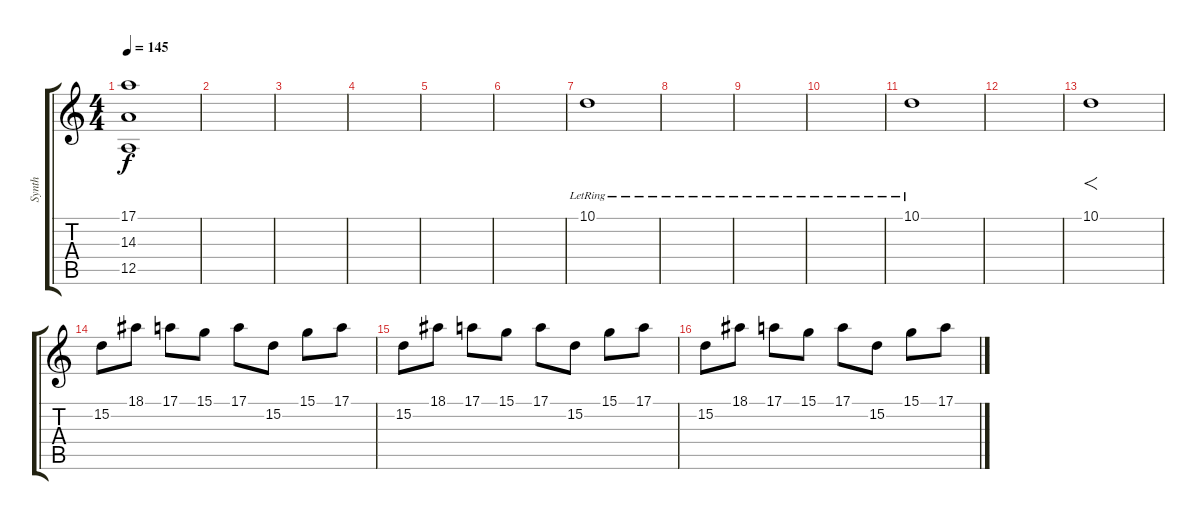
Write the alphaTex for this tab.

\track ("Synth" "Synth") {instrument stringensemble1}
\staff {score tabs}
\tuning (E4 B3 G3 D3 A2 E2) {hide}
\ts (4 4)
\tempo 145
\clef g2
\ks c
(17.1{t} 14.3{t} 12.5{t}).1{dy f} |
|
|
|
|
|
10.1{lr}.1{volume 0 instrument synthbrass1} |
|
|
|
10.1{lr}.1{volume 0 instrument synthbrass1} |
|
10.1.1{f instrument stringensemble1} |
15.2.8 18.1.8 17.1.8 15.1.8 17.1.8 15.2.8 15.1.8 17.1.8 |
15.2.8 18.1.8 17.1.8 15.1.8 17.1.8 15.2.8 15.1.8 17.1.8 |
15.2.8 18.1.8 17.1.8 15.1.8 17.1.8 15.2.8 15.1.8 17.1.8
